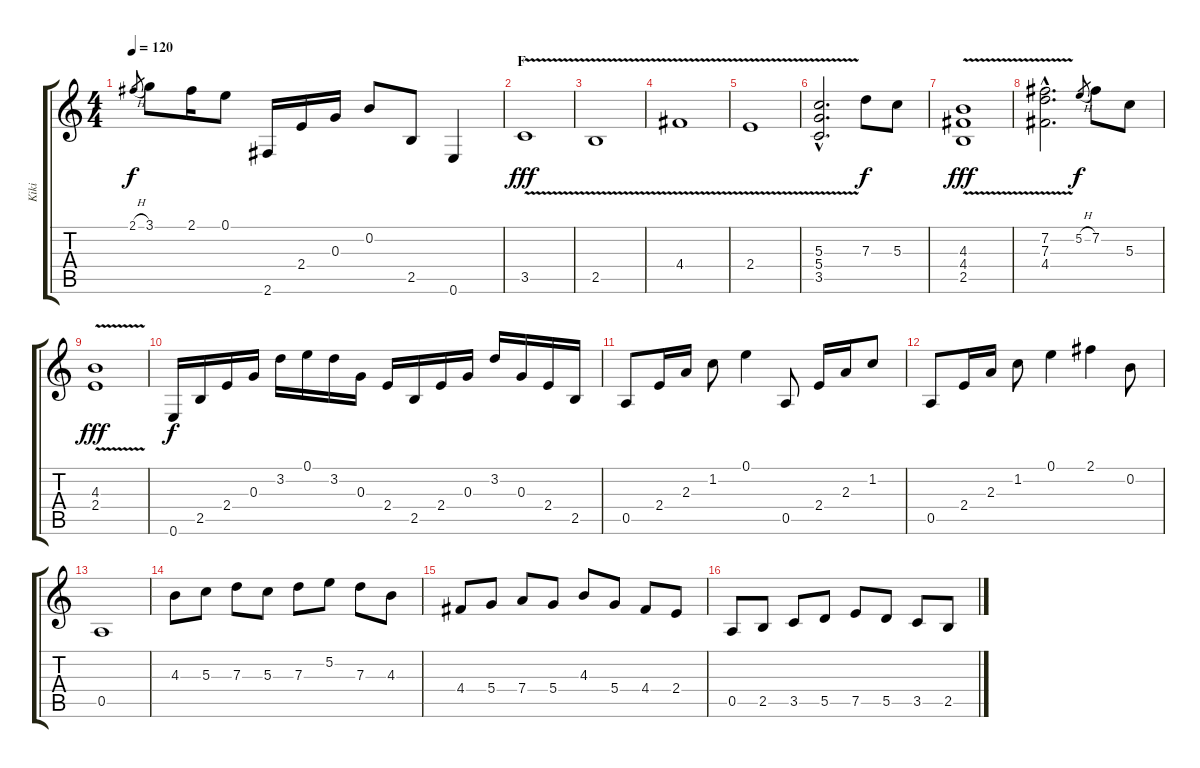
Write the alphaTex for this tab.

\track ("Kiki" "Kiki") {instrument acousticguitarsteel}
\staff {score tabs}
\tuning (E4 B3 G3 D3 A2 E2) {hide}
\ts (4 4)
\tempo 120
\clef g2
\ks c
2.1{h}.8{gr dy f} 3.1.8 2.1.16 0.1.8 2.6.16 2.4.16 0.3.16 0.2.8 2.5.8 0.6.4 |
\section ("" "F")
3.5{v}.1{dy fff} |
2.5{v}.1 |
4.4{v}.1 |
2.4{v}.1 |
(5.3{hac} 5.4{hac} 3.5{v hac}).2{d} 7.3.8{dy f} 5.3.8 |
(4.3 4.4 2.5{v}).1{dy fff} |
(7.2{hac} 7.3{hac} 4.4{v hac}).2{d} 5.2{h}.8{gr dy f} 7.2.8 5.3.8 |
(4.3 2.4{v}).1{dy fff} |
0.6.16{dy f} 2.5.16 2.4.16 0.3.16 3.2.16 0.1.16 3.2.16 0.3.16 2.4.16 2.5.16 2.4.16 0.3.16 3.2.16 0.3.16 2.4.16 2.5.16 |
0.5.8 2.4.16 2.3.16 1.2.8 0.1.4 0.5.8 2.4.16 2.3.16 1.2.8 |
0.5.8 2.4.16 2.3.16 1.2.8 0.1.4 2.1.4 0.2.8 |
0.5.1 |
4.3.8 5.3.8 7.3.8 5.3.8 7.3.8 5.2.8 7.3.8 4.3.8 |
4.4.8 5.4.8 7.4.8 5.4.8 4.3.8 5.4.8 4.4.8 2.4.8 |
0.5.8 2.5.8 3.5.8 5.5.8 7.5.8 5.5.8 3.5.8 2.5.8
